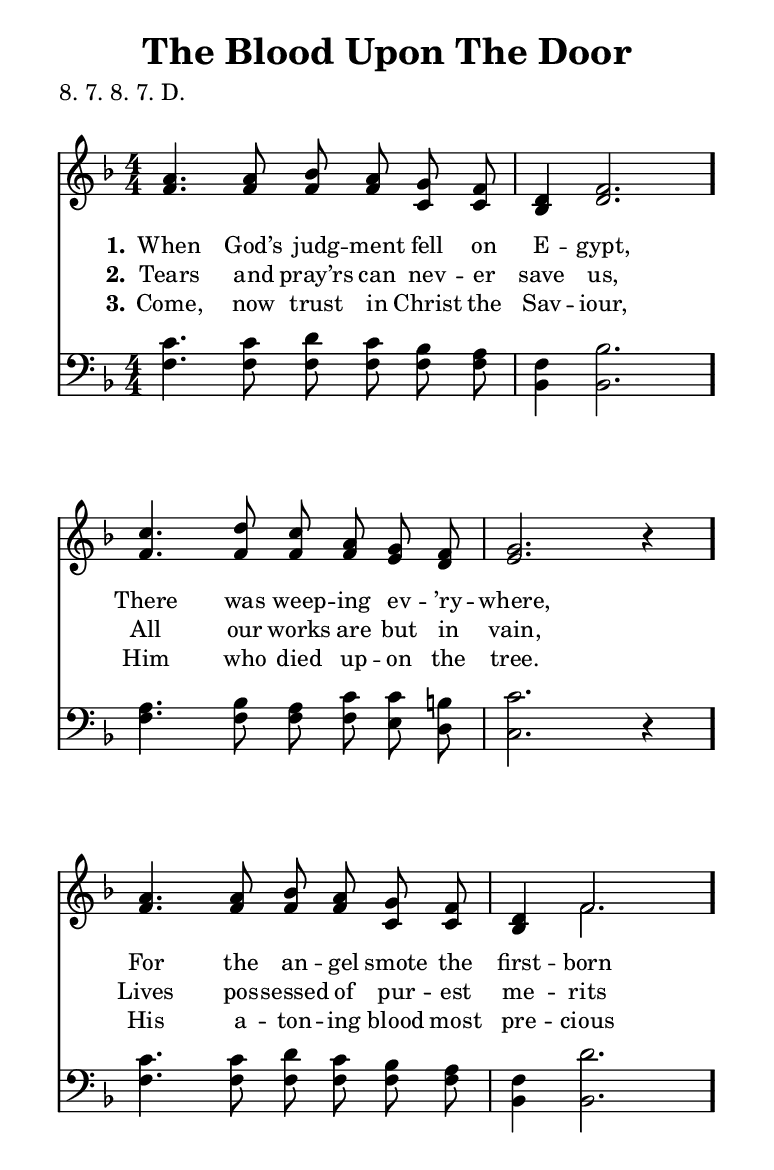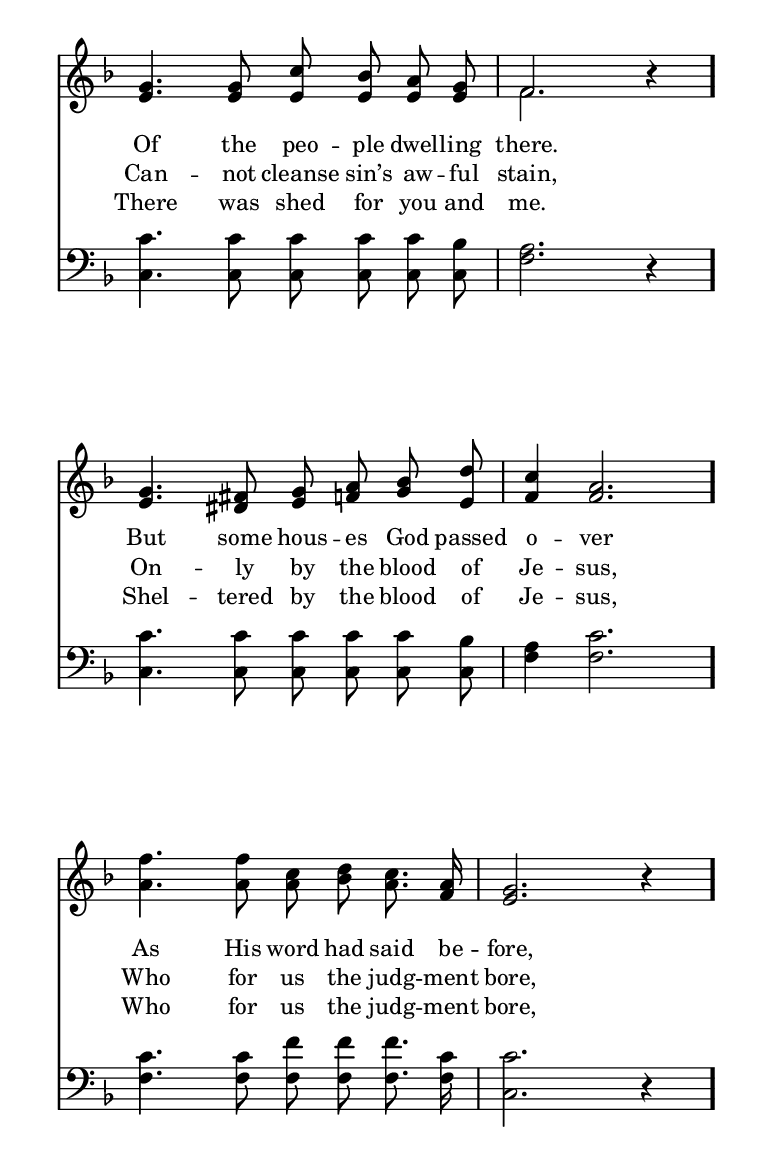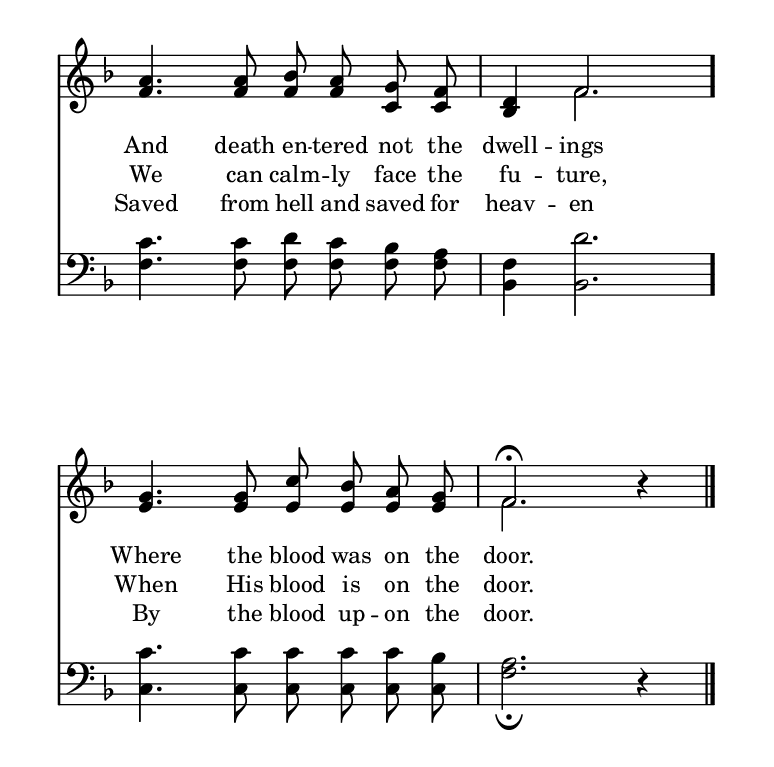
\include "common/global.ily"
\paper {
  \include "common/paper.ily"
  %ragged-bottom = ##t
  %ragged-last-bottom = ##t
  %systems-per-page = ##f
  %page-count = ##f
}

\header{
  %gospel
  hymnnumber = "119"
  title = "The Blood Upon The Door"
  tunename = "Otter Lake"
  meter = "8. 7. 8. 7. D."
  %poet = ""
  %composer = ""
  %copyright = ""
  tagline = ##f
}

% for fermata in MIDI
ta = { \tempo 4=80 }
tb = { \tempo 4=40 }

patternAA = { c4. c8 c8 c8 c8 c8 | c4 c2. }
patternAB = { c4. c8 c8 c8 c8 c8 | c2. c4 }
patternAC = { c4. c8 c8 c8 c8. c16 | c2. c4 }
patternAD = { c4. c8 c8 c8 c8 c8 | \ta c2. \tb c4 }

global = {
  \include "common/overrides.ily"
  \override Staff.TimeSignature.style = #'numbered
  \time 4/4
  \override Score.MetronomeMark.transparent = ##t % hide all fermata changes too
  \ta
  \key f \major
  \autoBeamOff
}

notesSoprano = {
\global
\relative c'' {

  \changePitch \patternAA { a a bes a g f | d f }
  \changePitch \patternAB { c' d c a g f | g r }
  \changePitch \patternAA { a a bes a g f | d f }
  \changePitch \patternAB { g g c bes a g | f r }

  \changePitch \patternAA { g fis g a bes d | c a }
  \changePitch \patternAC { f' f c d c a | g r }
  \changePitch \patternAA { a a bes a g f | d f }
  \changePitch \patternAD { g g c bes a g | f \fermata r }

  \bar "|."

}
}

notesAlto = {
\global
\relative e' {

  \changePitch \patternAA { f f f f c c | bes d }
  \changePitch \patternAB { f f f f e d | e r }
  \changePitch \patternAA { f f f f c c | bes f' }
  \changePitch \patternAB { e e e e e e | f r }

  \changePitch \patternAA { e dis e f g e | f f }
  \changePitch \patternAC { a a a bes a f | e r }
  \changePitch \patternAA { f f f f c c | bes f' }
  \changePitch \patternAD { e e e e e e | f r }

}
}

notesTenor = {
\global
\relative a {

  \changePitch \patternAA { c c d c bes a | f bes }
  \changePitch \patternAB { a bes a c c b! | c r }
  \changePitch \patternAA { c c d c bes a | f d' }
  \changePitch \patternAB { c c c c c bes | a r }

  \changePitch \patternAA { c c c c c bes | a c }
  \changePitch \patternAC { c c f f f c | c r }
  \changePitch \patternAA { c c d c bes a | f d' }
  \changePitch \patternAD { c c c c c bes | a r }

}
}

notesBass = {
\global
\relative f {

  \changePitch \patternAA { f f f f f f | bes, bes }
  \changePitch \patternAB { f' f f f e d | c r }
  \changePitch \patternAA { f f f f f f | bes, bes }
  \changePitch \patternAB { c c c c c c | f r }

  \changePitch \patternAA { c c c c c c | f f }
  \changePitch \patternAC { f f f f f f | c r }
  \changePitch \patternAA { f f f f f f | bes, bes }
  \changePitch \patternAD { c c c c c c | f_\fermata r }

}
}

wordsA = \lyricmode {
\set stanza = "1."

When God’s judg -- ment fell on E -- gypt, \bar "."
There was weep -- ing ev -- ’ry -- where, \bar "."
For the an -- gel smote the first -- born \bar "."
Of the peo -- ple dwell -- ing there. \bar "."
But some hous -- es God passed o -- ver \bar "."
As His word had said be -- fore, \bar "."
And death en -- tered not the dwell -- ings \bar "."
Where the blood was on the door. \bar "."

}

wordsB = \lyricmode {
\set stanza = "2."

Tears and pray’rs can nev -- er save us,
All our works are but in vain,
Lives pos -- sessed of pur -- est me -- rits
Can -- not cleanse sin’s aw -- ful stain,
On -- ly by the blood of Je -- sus,
Who for us the judg -- ment bore,
We can calm -- ly face the fu -- ture,
When His blood is on the door.

}

wordsC = \lyricmode {
\set stanza = "3."

Come, now trust in Christ the Sav -- iour,
Him who died up -- on the tree.
His a -- ton -- ing blood most pre -- cious
There was shed for you and me.
Shel -- tered by the blood of Je -- sus,
Who for us the judg -- ment bore,
Saved from hell and saved for heav -- en
By the blood up -- on the door.

}

\score {
  \context ChoirStaff <<
    \context Staff = upper <<
      \set Staff.autoBeaming = ##f
      \set ChoirStaff.systemStartDelimiter = #'SystemStartBar
      \set ChoirStaff.printPartCombineTexts = ##f
      \partcombine #'(2 . 9) \notesSoprano \notesAlto
      \context NullVoice = sopranos { \voiceOne << \notesSoprano >> }
      \context NullVoice = altos { \voiceTwo << \notesAlto >> }
      \context Lyrics = one   \lyricsto sopranos \wordsA
      \context Lyrics = two   \lyricsto sopranos \wordsB
      \context Lyrics = three \lyricsto sopranos \wordsC
    >>
    \context Staff = men <<
      \set Staff.autoBeaming = ##f
      \clef bass
      \set ChoirStaff.printPartCombineTexts = ##f
      \partcombine #'(2 . 9) \notesTenor \notesBass
      \context NullVoice = tenors { \voiceOne << \notesTenor >> }
      \context NullVoice = basses { \voiceTwo << \notesBass >> }
    >>
  >>
  \layout {
    \include "common/layout.ily"
  }
  \midi{
    \include "common/midi.ily"
  }
}

\version "2.19.49"  % necessary for upgrading to future LilyPond versions.

% vi:set et ts=2 sw=2 ai nocindent syntax=lilypond:
